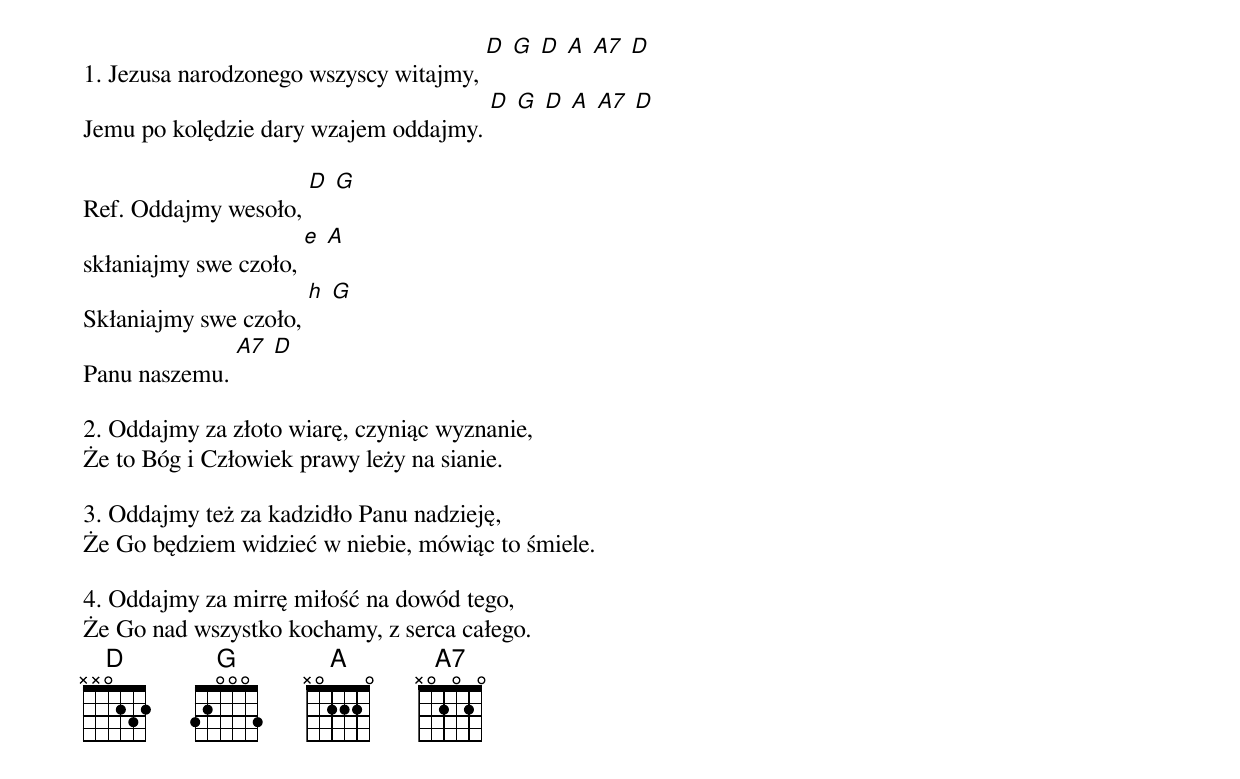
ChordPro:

1. Jezusa narodzonego wszyscy witajmy, [D] [G] [D] [A] [A7] [D]
Jemu po kolędzie dary wzajem oddajmy. [D] [G] [D] [A] [A7] [D]

Ref. Oddajmy wesoło, [D] [G]
skłaniajmy swe czoło, [e] [A]
Skłaniajmy swe czoło, [h] [G]
Panu naszemu. [A7] [D]

2. Oddajmy za złoto wiarę, czyniąc wyznanie,
Że to Bóg i Człowiek prawy leży na sianie.

3. Oddajmy też za kadzidło Panu nadzieję,
Że Go będziem widzieć w niebie, mówiąc to śmiele.

4. Oddajmy za mirrę miłość na dowód tego,
Że Go nad wszystko kochamy, z serca całego.
